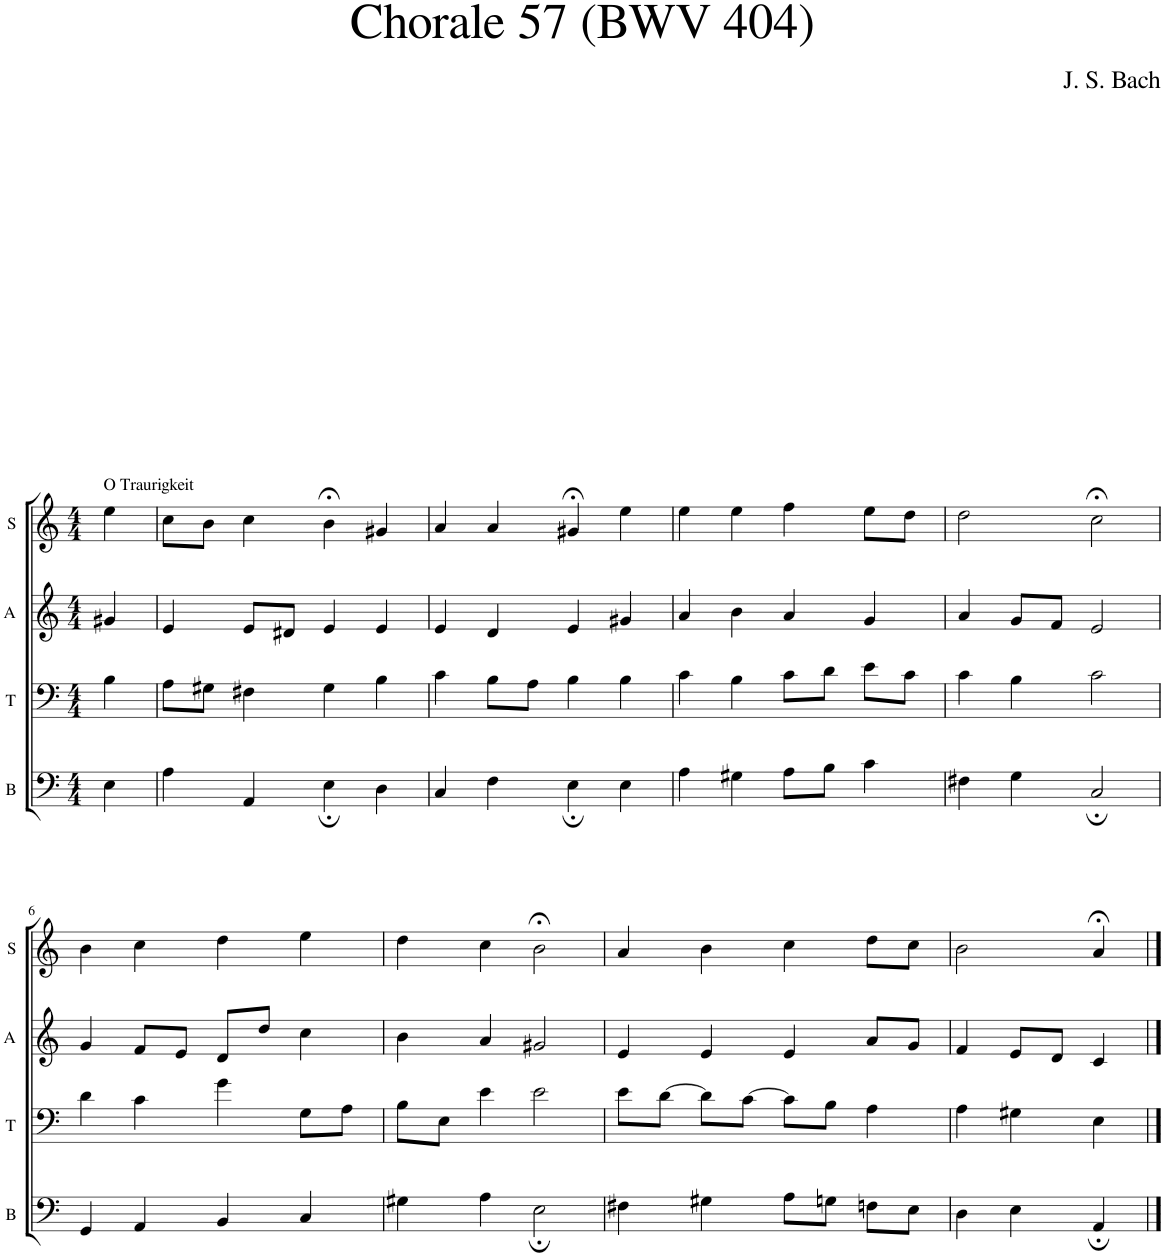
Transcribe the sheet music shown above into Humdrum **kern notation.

**kern	**kern	**kern	**kern
*part4	*part3	*part2	*part1
*staff4	*staff3	*staff2	*staff1
*I"B	*I"T	*I"A	*I"S
*I'B	*I'T	*I'A	*I'S
*clefF4	*clefF4	*clefG2	*clefG2
*k[]	*k[]	*k[]	*k[]
*M4/4	*M4/4	*M4/4	*M4/4
=1	=1	=1	=1
!	!	!	!LO:TX:a:t=O Traurigkeit
4E\	4B\	4g#X/	4ee\
=2	=2	=2	=2
4A\	8A\L	4e/	8cc\L
.	8G#X\J	.	8b\J
4AA/	4F#X\	8e/L	4cc\
.	.	8d#X/J	.
4E;\	4G#\	4e/	4b;<\
4D\	4B\	4e/	4g#X/
=3	=3	=3	=3
4C/	4c\	4e/	4a/
4F\	8B\L	4d/	4a/
.	8A\J	.	.
4E;\	4B\	4e/	4g#X;</
4E\	4B\	4g#X/	4ee\
=4	=4	=4	=4
4A\	4c\	4a/	4ee\
4G#X\	4B\	4b\	4ee\
8A\L	8c\L	4a/	4ff\
8B\J	8d\J	.	.
4c\	8e\L	4g/	8ee\L
.	8c\J	.	8dd\J
=5	=5	=5	=5
4F#X\	4c\	4a/	2dd\
4G\	4B\	8g/L	.
.	.	8f/J	.
2C;/	2c\	2e/	2cc;<\
!!LO:LB:g=z
=6	=6	=6	=6
4GG/	4d\	4g/	4b\
4AA/	4c\	8f/L	4cc\
.	.	8e/J	.
4BB/	4g\	8d/L	4dd\
.	.	8dd/J	.
4C/	8G\L	4cc\	4ee\
.	8A\J	.	.
=7	=7	=7	=7
4G#X\	8B\L	4b\	4dd\
.	8E\J	.	.
4A\	4e\	4a/	4cc\
2E;\	2e\	2g#X/	2b;<\
=8	=8	=8	=8
4F#X\	8e\L	4e/	4a/
.	[8d\J	.	.
4G#X\	8d\L]	4e/	4b\
.	[8c\J	.	.
8A\L	8c\L]	4e/	4cc\
8Gn\J	8B\J	.	.
8Fn\L	4A\	8a/L	8dd\L
8E\J	.	8g/J	8cc\J
=9	=9	=9	=9
4D\	4A\	4f/	2b\
4E\	4G#X\	8e/L	.
.	.	8d/J	.
4AA;/	4E\	4c/	4a;</
==	==	==	==
*-	*-	*-	*-
